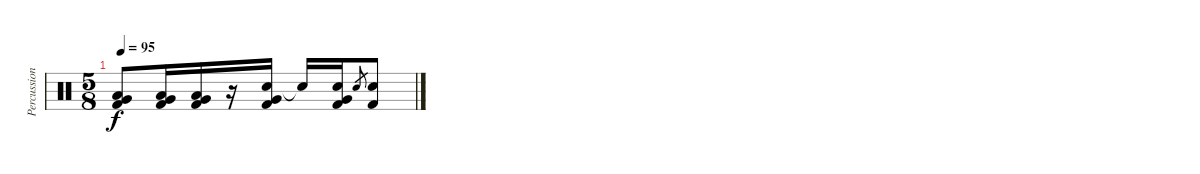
\track ("Percussion" "Percussion") {instrument percussion}
\staff {score}
\articulation defaults
\ts (5 8)
\tempo 95
\clef neutral
\ks c
("Low Tom (hit)" "Very Low Tom (hit)" "Kick (hit) 2").8{dy f} ("Low Tom (hit)" "Very Low Tom (hit)" "Kick (hit) 2").16 ("Low Tom (hit)" "Very Low Tom (hit)" "Kick (hit) 2").16 r.16 ("Snare (hit) 2" "Very Low Tom (hit)" "Kick (hit) 2").16 "Snare (hit)"{t}.16 ("Snare (hit) 2" "Very Low Tom (hit)" "Kick (hit) 2").16 "Snare (hit) 2".8{gr} ("Snare (hit) 2" "Kick (hit) 2").8
